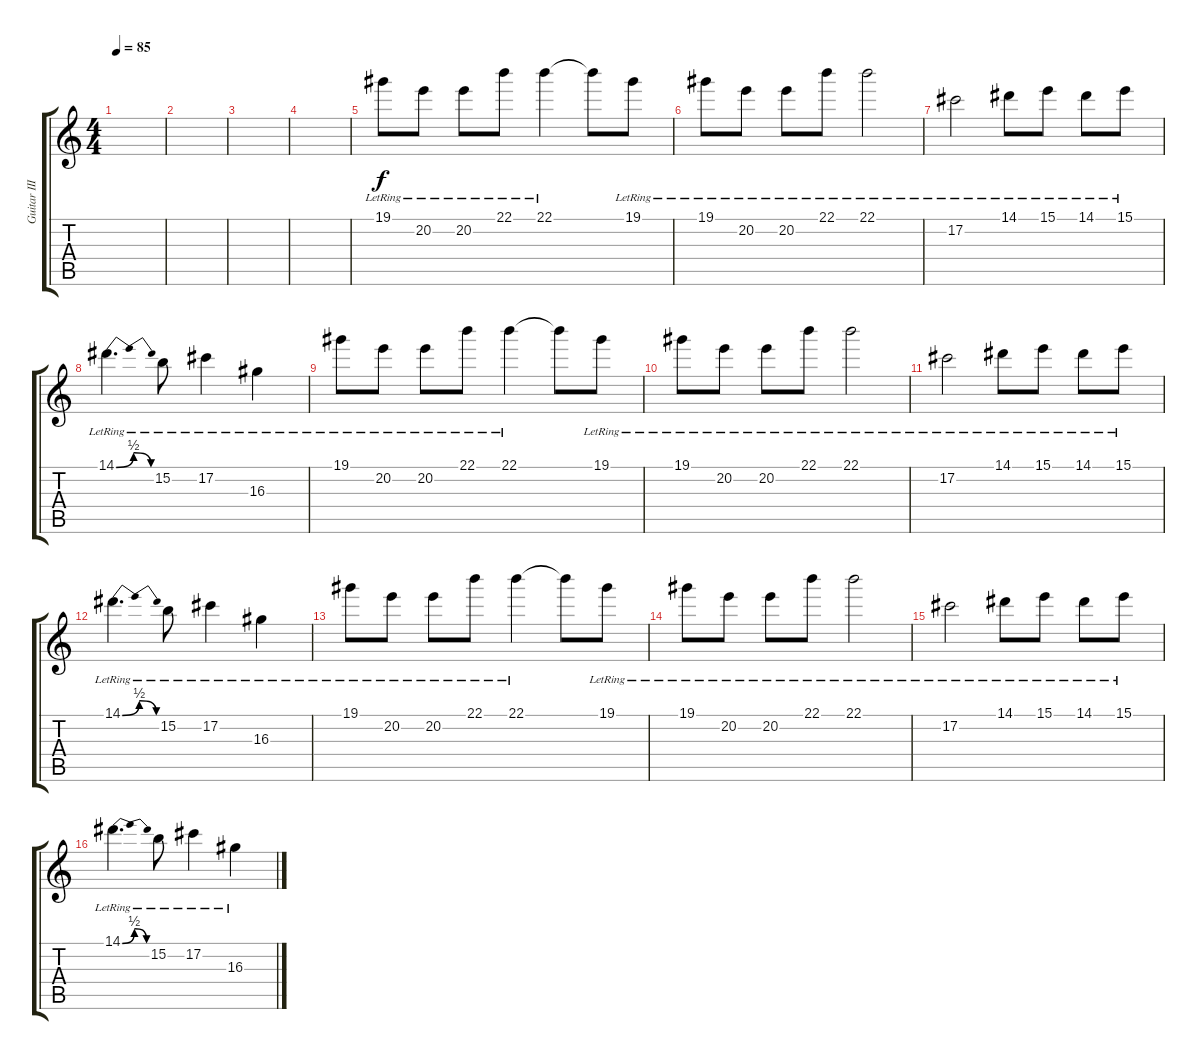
\track ("Guitar III" "Guitar III") {instrument electricguitarjazz}
\staff {score tabs}
\tuning (Db4 Ab3 E3 B2 Gb2 Db2) {hide}
\ts (4 4)
\tempo 85
\clef g2
\ks c
|
|
|
|
19.1{lr}.8 20.2{lr}.8 20.2{lr}.8 22.1{lr}.8 22.1{lr}.4 22.1{t}.8 19.1{lr}.8 |
19.1{lr}.8 20.2{lr}.8 20.2{lr}.8 22.1{lr}.8 22.1{lr}.2 |
17.2{lr}.2 14.1{lr}.8 15.1{lr}.8 14.1{lr}.8 15.1{lr}.8 |
14.1{be (bendrelease 0 0 30 2 30 2 60 0) lr}.4{d} 15.2{lr}.8 17.2{lr}.4 16.3{lr}.4 |
19.1{lr}.8 20.2{lr}.8 20.2{lr}.8 22.1{lr}.8 22.1{lr}.4 22.1{t}.8 19.1{lr}.8 |
19.1{lr}.8 20.2{lr}.8 20.2{lr}.8 22.1{lr}.8 22.1{lr}.2 |
17.2{lr}.2 14.1{lr}.8 15.1{lr}.8 14.1{lr}.8 15.1{lr}.8 |
14.1{be (bendrelease 0 0 30 2 30 2 60 0) lr}.4{d} 15.2{lr}.8 17.2{lr}.4 16.3{lr}.4 |
19.1{lr}.8 20.2{lr}.8 20.2{lr}.8 22.1{lr}.8 22.1{lr}.4 22.1{t}.8 19.1{lr}.8 |
19.1{lr}.8 20.2{lr}.8 20.2{lr}.8 22.1{lr}.8 22.1{lr}.2 |
17.2{lr}.2 14.1{lr}.8 15.1{lr}.8 14.1{lr}.8 15.1{lr}.8 |
14.1{be (bendrelease 0 0 30 2 30 2 60 0) lr}.4{d} 15.2{lr}.8 17.2{lr}.4 16.3{lr}.4
